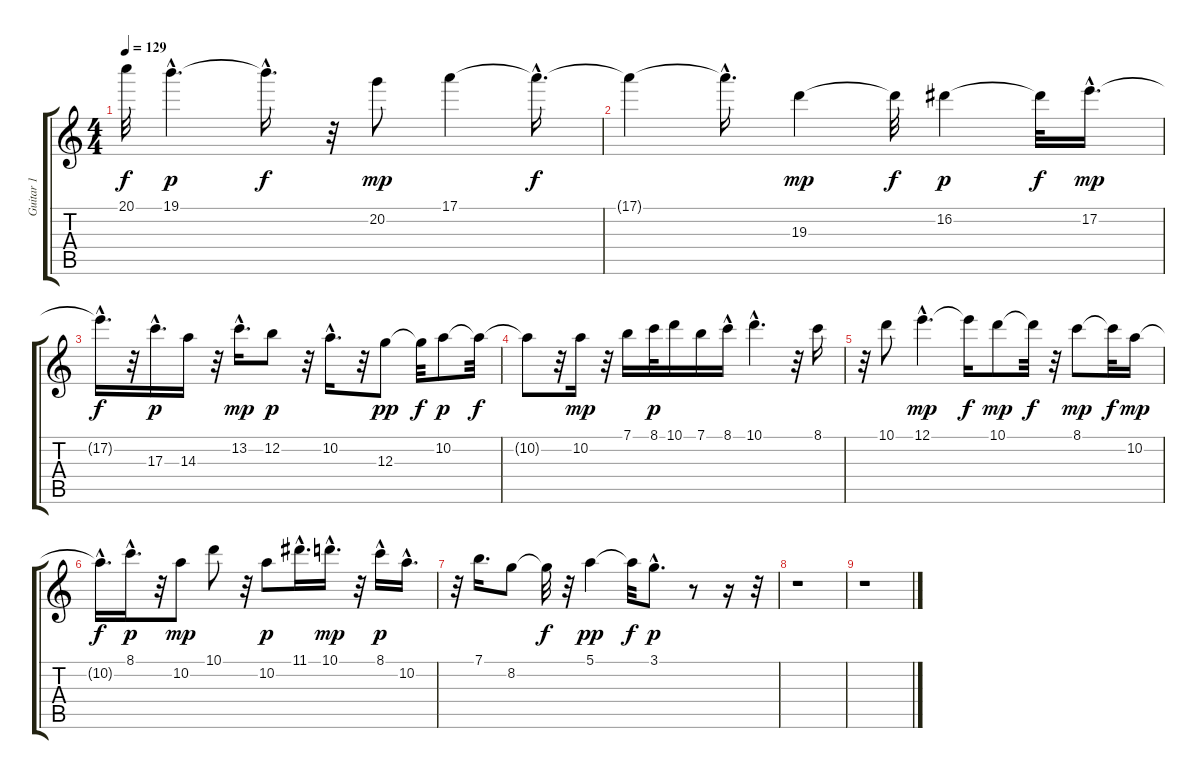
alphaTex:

\track ("Guitar 1" "Guitar 1") {instrument distortionguitar}
\staff {score tabs}
\tuning (E4 B3 G3 D3 A2 E2) {hide}
\ts (4 4)
\tempo 129
\clef g2
\ks c
20.1{t}.32{dy f} 19.1{hac}.4{d dy p} 19.1{hac t}.16{d dy f} r.32 20.2.8{dy mp volume 14} 17.1.4{volume 13} 17.1{hac t}.16{d dy f} |
17.1{t}.4 17.1{hac t}.16{d} 19.3.4{dy mp volume 12} 19.3{t}.32{dy f} 16.2.4{dy p volume 11} 16.2{t}.32{dy f} 17.2{hac}.16{d dy mp volume 9} |
17.2{hac t}.16{d dy f} r.32 17.3{hac}.16{d dy p volume 9} 14.3.16{volume 8} r.32 13.2{hac}.16{d dy mp volume 8} 12.2.8{dy p volume 8} r.32 10.2{hac}.16{d volume 7} r.32 12.3.8{dy pp volume 7} 12.3{t}.32{dy f} 10.2.8{dy p volume 6} 10.2{t}.32{dy f} |
10.2{t}.8 r.32 10.2.16{dy mp volume 6} r.32 7.1.16 8.1.32{dy p} 10.1.16 7.1.16{volume 6} 8.1{hac}.16{volume 5} 10.1{hac}.4{d volume 5} r.32 8.1.16{volume 5} |
r.32 10.1.8{volume 5} 12.1{hac}.4{d dy mp volume 4} 12.1{t}.16{dy f} 10.1.8{dy mp volume 3} 10.1{t}.32{dy f} r.32 8.1.8{dy mp volume 2} 8.1{t}.32{dy f} 10.2.16{dy mp volume 2} |
10.2{hac t}.16{d dy f} 8.1{hac}.16{d dy p volume 2} r.32 10.2.8{dy mp volume 1} 10.1.8{volume 1} r.32 10.2.8{dy p volume 0} 11.1{hac}.16{d} 10.1{hac}.16{d dy mp} r.32 8.1{hac}.16{dy p} 10.2{hac}.16{d} |
r.32 7.1.16{d} 8.2.8 8.2{t}.32{dy f} r.32 5.1.4{dy pp} 5.1{t}.32{dy f} 3.1{hac}.8{d dy p} r.8 r.16 r.32 |
r.1 |
r.1
